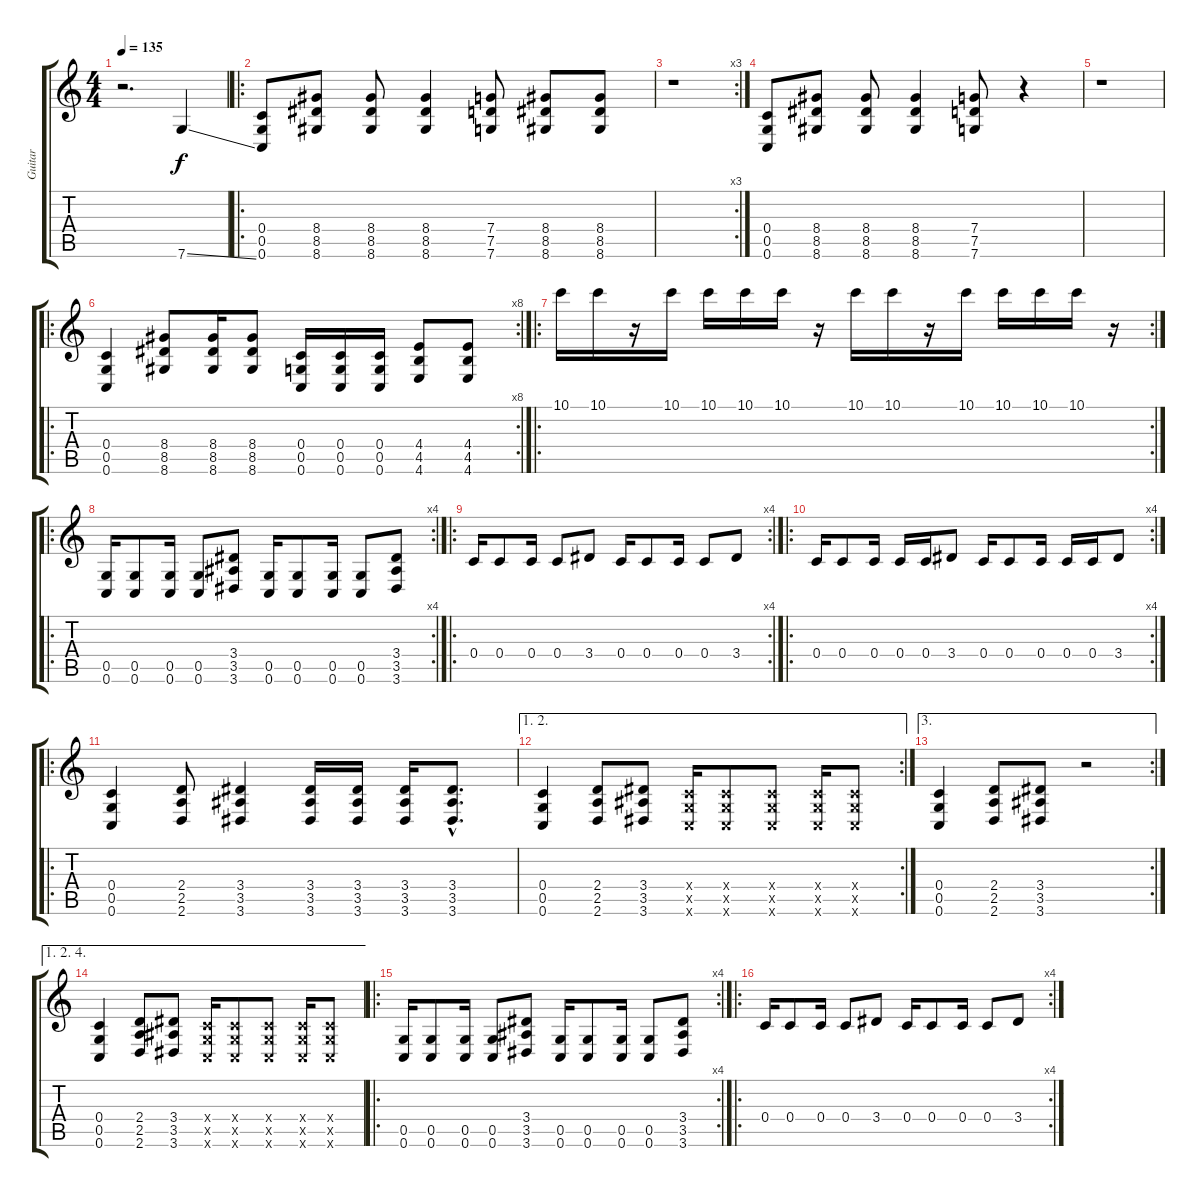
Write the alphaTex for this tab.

\track ("Guitar" "Guitar") {instrument acousticguitarnylon}
\staff {score tabs}
\tuning (D4 A3 F3 C3 G2 C2) {hide}
\ts (4 4)
\tempo 135
\clef g2
\ks c
r.2{d dy f instrument acousticguitarnylon} 7.6{ss}.4 |
\ro
(0.4 0.5 0.6).8 (8.4 8.5 8.6).8 (8.4 8.5 8.6).8 (8.4 8.5 8.6).4 (7.4 7.5 7.6).8 (8.4 8.5 8.6).8 (8.4 8.5 8.6).8 |
\rc 3
r.1 |
(0.4 0.5 0.6).8 (8.4 8.5 8.6).8 (8.4 8.5 8.6).8 (8.4 8.5 8.6).4 (7.4 7.5 7.6).8 r.4 |
r.1 |
\ro
\rc 8
(0.4 0.5 0.6).4 (8.4 8.5 8.6).8 (8.4 8.5 8.6).16 (8.4 8.5 8.6).8 (0.4 0.5 0.6).16 (0.4 0.5 0.6).16 (0.4 0.5 0.6).16 (4.4 4.5 4.6).8 (4.4 4.5 4.6).8 |
\ro
\rc 2
10.1.16 10.1.16 r.16 10.1.16 10.1.16 10.1.16 10.1.16 r.16 10.1.16 10.1.16 r.16 10.1.16 10.1.16 10.1.16 10.1.16 r.16 |
\ro
\rc 4
(0.5 0.6).16 (0.5 0.6).8 (0.5 0.6).16 (0.5 0.6).8 (3.4 3.5 3.6).8 (0.5 0.6).16 (0.5 0.6).8 (0.5 0.6).16 (0.5 0.6).8 (3.4 3.5 3.6).8 |
\ro
\rc 4
0.4.16 0.4.8 0.4.16 0.4.8 3.4.8 0.4.16 0.4.8 0.4.16 0.4.8 3.4.8 |
\ro
\rc 4
0.4.16 0.4.8 0.4.16 0.4.16 0.4.16 3.4.8 0.4.16 0.4.8 0.4.16 0.4.16 0.4.16 3.4.8 |
\ro
(0.4 0.5 0.6).4 (2.4 2.5 2.6).8 (3.4 3.5 3.6).4 (3.4 3.5 3.6).16 (3.4 3.5 3.6).16 (3.4 3.5 3.6).16 (3.4{hac} 3.5{hac} 3.6{hac}).8{d} |
\ae (1 2)
\rc 2
(0.4 0.5 0.6).4 (2.4 2.5 2.6).8 (3.4 3.5 3.6).8 (0.4{x} 0.5{x} 0.6{x}).16 (0.4{x} 0.5{x} 0.6{x}).8 (0.4{x} 0.5{x} 0.6{x}).8 (0.4{x} 0.5{x} 0.6{x}).16 (0.4{x} 0.5{x} 0.6{x}).8 |
\ae 3
\rc 2
(0.4 0.5 0.6).4 (2.4 2.5 2.6).8 (3.4 3.5 3.6).8 r.2 |
\ae (1 2 4)
(0.4 0.5 0.6).4 (2.4 2.5 2.6).8 (3.4 3.5 3.6).8 (0.4{x} 0.5{x} 0.6{x}).16 (0.4{x} 0.5{x} 0.6{x}).8 (0.4{x} 0.5{x} 0.6{x}).8 (0.4{x} 0.5{x} 0.6{x}).16 (0.4{x} 0.5{x} 0.6{x}).8 |
\ro
\rc 4
(0.5 0.6).16 (0.5 0.6).8 (0.5 0.6).16 (0.5 0.6).8 (3.4 3.5 3.6).8 (0.5 0.6).16 (0.5 0.6).8 (0.5 0.6).16 (0.5 0.6).8 (3.4 3.5 3.6).8 |
\ro
\rc 4
0.4.16 0.4.8 0.4.16 0.4.8 3.4.8 0.4.16 0.4.8 0.4.16 0.4.8 3.4.8
